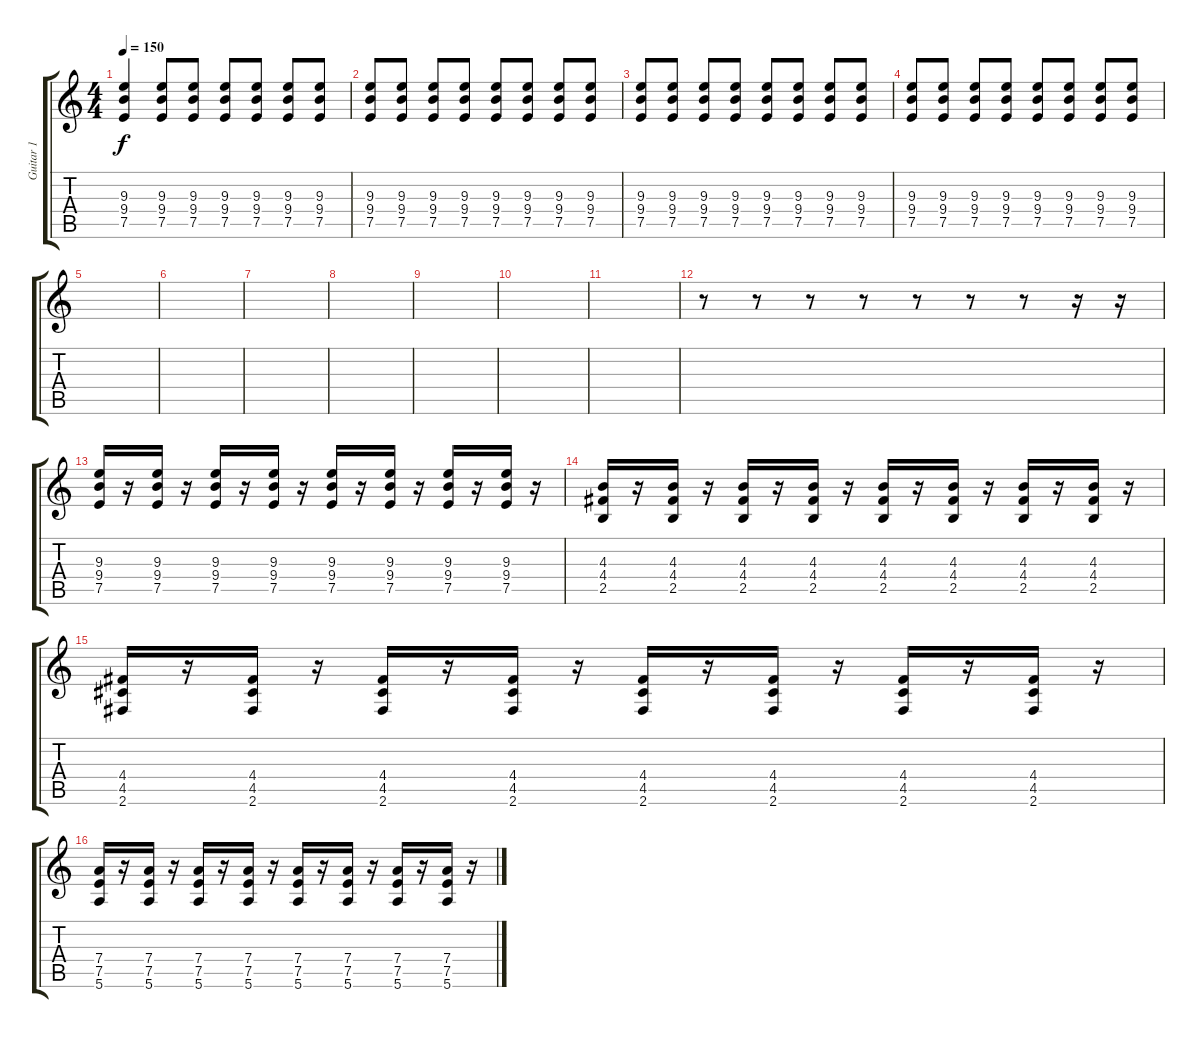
\track ("Guitar 1" "Guitar 1") {instrument overdrivenguitar}
\staff {score tabs}
\tuning (E4 B3 G3 D3 A2 E2) {hide}
\ts (4 4)
\tempo 150
\clef g2
\ks c
(9.3 9.4 7.5).4{dy f instrument overdrivenguitar} (9.3 9.4 7.5).8 (9.3 9.4 7.5).8 (9.3 9.4 7.5).8 (9.3 9.4 7.5).8 (9.3 9.4 7.5).8 (9.3 9.4 7.5).8 |
(9.3 9.4 7.5).8 (9.3 9.4 7.5).8 (9.3 9.4 7.5).8 (9.3 9.4 7.5).8 (9.3 9.4 7.5).8 (9.3 9.4 7.5).8 (9.3 9.4 7.5).8 (9.3 9.4 7.5).8 |
(9.3 9.4 7.5).8 (9.3 9.4 7.5).8 (9.3 9.4 7.5).8 (9.3 9.4 7.5).8 (9.3 9.4 7.5).8 (9.3 9.4 7.5).8 (9.3 9.4 7.5).8 (9.3 9.4 7.5).8 |
(9.3 9.4 7.5).8 (9.3 9.4 7.5).8 (9.3 9.4 7.5).8 (9.3 9.4 7.5).8 (9.3 9.4 7.5).8 (9.3 9.4 7.5).8 (9.3 9.4 7.5).8 (9.3 9.4 7.5).8 |
|
|
|
|
|
|
|
r.8 r.8 r.8 r.8 r.8 r.8 r.8 r.16 r.16 |
(9.3 9.4 7.5).16{volume 10 instrument electricguitarmuted} r.16 (9.3 9.4 7.5).16 r.16 (9.3 9.4 7.5).16 r.16 (9.3 9.4 7.5).16 r.16 (9.3 9.4 7.5).16 r.16 (9.3 9.4 7.5).16 r.16 (9.3 9.4 7.5).16 r.16 (9.3 9.4 7.5).16{instrument overdrivenguitar} r.16 |
(4.3 4.4 2.5).16{instrument electricguitarmuted} r.16 (4.3 4.4 2.5).16 r.16 (4.3 4.4 2.5).16 r.16 (4.3 4.4 2.5).16 r.16 (4.3 4.4 2.5).16 r.16 (4.3 4.4 2.5).16 r.16 (4.3 4.4 2.5).16{instrument overdrivenguitar} r.16 (4.3 4.4 2.5).16 r.16 |
(4.4 4.5 2.6).16{instrument electricguitarmuted} r.16 (4.4 4.5 2.6).16 r.16 (4.4 4.5 2.6).16 r.16 (4.4 4.5 2.6).16 r.16 (4.4 4.5 2.6).16 r.16 (4.4 4.5 2.6).16 r.16 (4.4 4.5 2.6).16 r.16 (4.4 4.5 2.6).16{instrument overdrivenguitar} r.16 |
(7.4 7.5 5.6).16{instrument electricguitarmuted} r.16 (7.4 7.5 5.6).16 r.16 (7.4 7.5 5.6).16 r.16 (7.4 7.5 5.6).16 r.16 (7.4 7.5 5.6).16 r.16 (7.4 7.5 5.6).16 r.16 (7.4 7.5 5.6).16{instrument overdrivenguitar} r.16 (7.4 7.5 5.6).16 r.16
